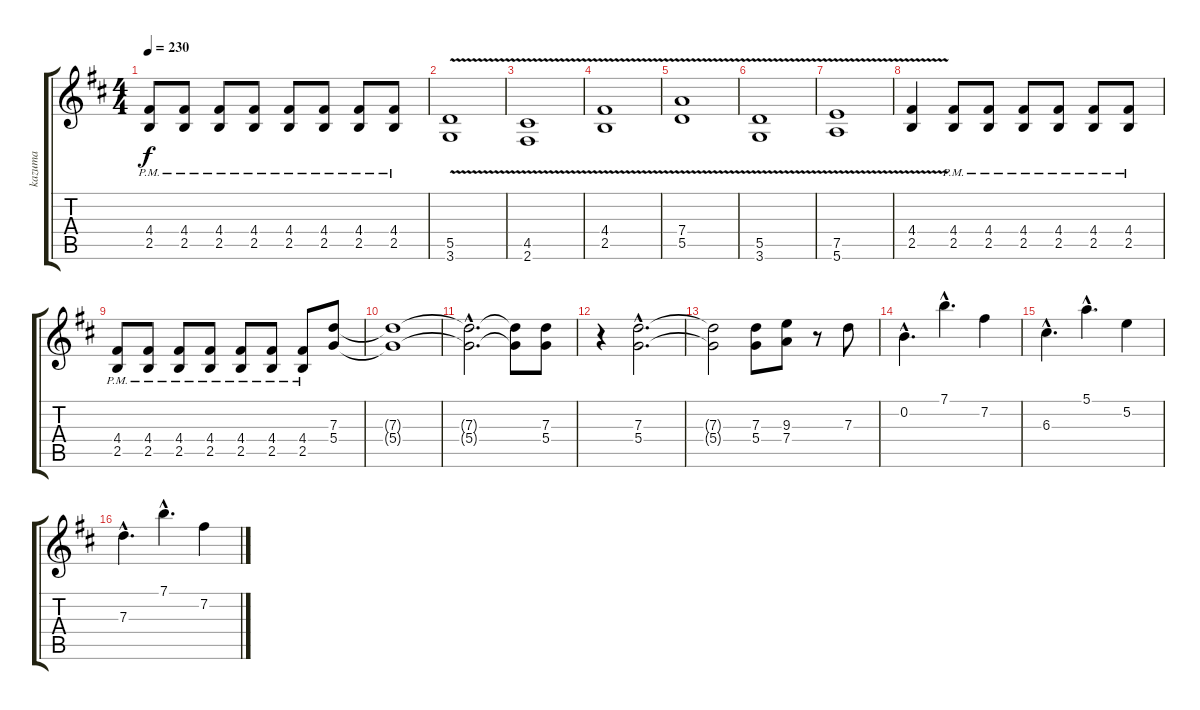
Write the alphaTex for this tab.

\track ("kazuma" "kazuma") {instrument distortionguitar}
\staff {score tabs}
\tuning (E4 B3 G3 D3 A2 E2) {hide}
\ts (4 4)
\tempo 230
\clef g2
\ks d
(4.4{pm} 2.5).8{dy f} (4.4{pm} 2.5).8 (4.4{pm} 2.5).8 (4.4{pm} 2.5).8 (4.4{pm} 2.5).8 (4.4{pm} 2.5).8 (4.4{pm} 2.5).8 (4.4{pm} 2.5).8 |
(5.5{v} 3.6).1 |
(4.5{v} 2.6).1 |
(4.4 2.5{v}).1 |
(7.4 5.5{v}).1 |
(5.5{v} 3.6).1 |
(7.5{v} 5.6).1 |
(4.4 2.5{v}).4 (4.4{pm} 2.5).8 (4.4{pm} 2.5).8 (4.4{pm} 2.5).8 (4.4{pm} 2.5).8 (4.4{pm} 2.5).8 (4.4{pm} 2.5).8 |
(4.4{pm} 2.5).8 (4.4{pm} 2.5).8 (4.4{pm} 2.5).8 (4.4{pm} 2.5).8 (4.4{pm} 2.5).8 (4.4{pm} 2.5).8 (4.4{pm} 2.5).8 (7.3 5.4).8 |
(7.3{t} 5.4{t}).1 |
(7.3{hac t} 5.4{hac t}).2{d} (7.3{t} 5.4{t}).8 (7.3 5.4).8 |
r.4 (7.3{hac} 5.4{hac}).2{d} |
(7.3{t} 5.4{t}).2 (7.3 5.4).8 (9.3 7.4).8 r.8 7.3.8 |
0.2{hac}.4{d} 7.1{hac}.4{d} 7.2.4 |
6.3{hac}.4{d} 5.1{hac}.4{d} 5.2.4 |
7.3{hac}.4{d} 7.1{hac}.4{d} 7.2.4
